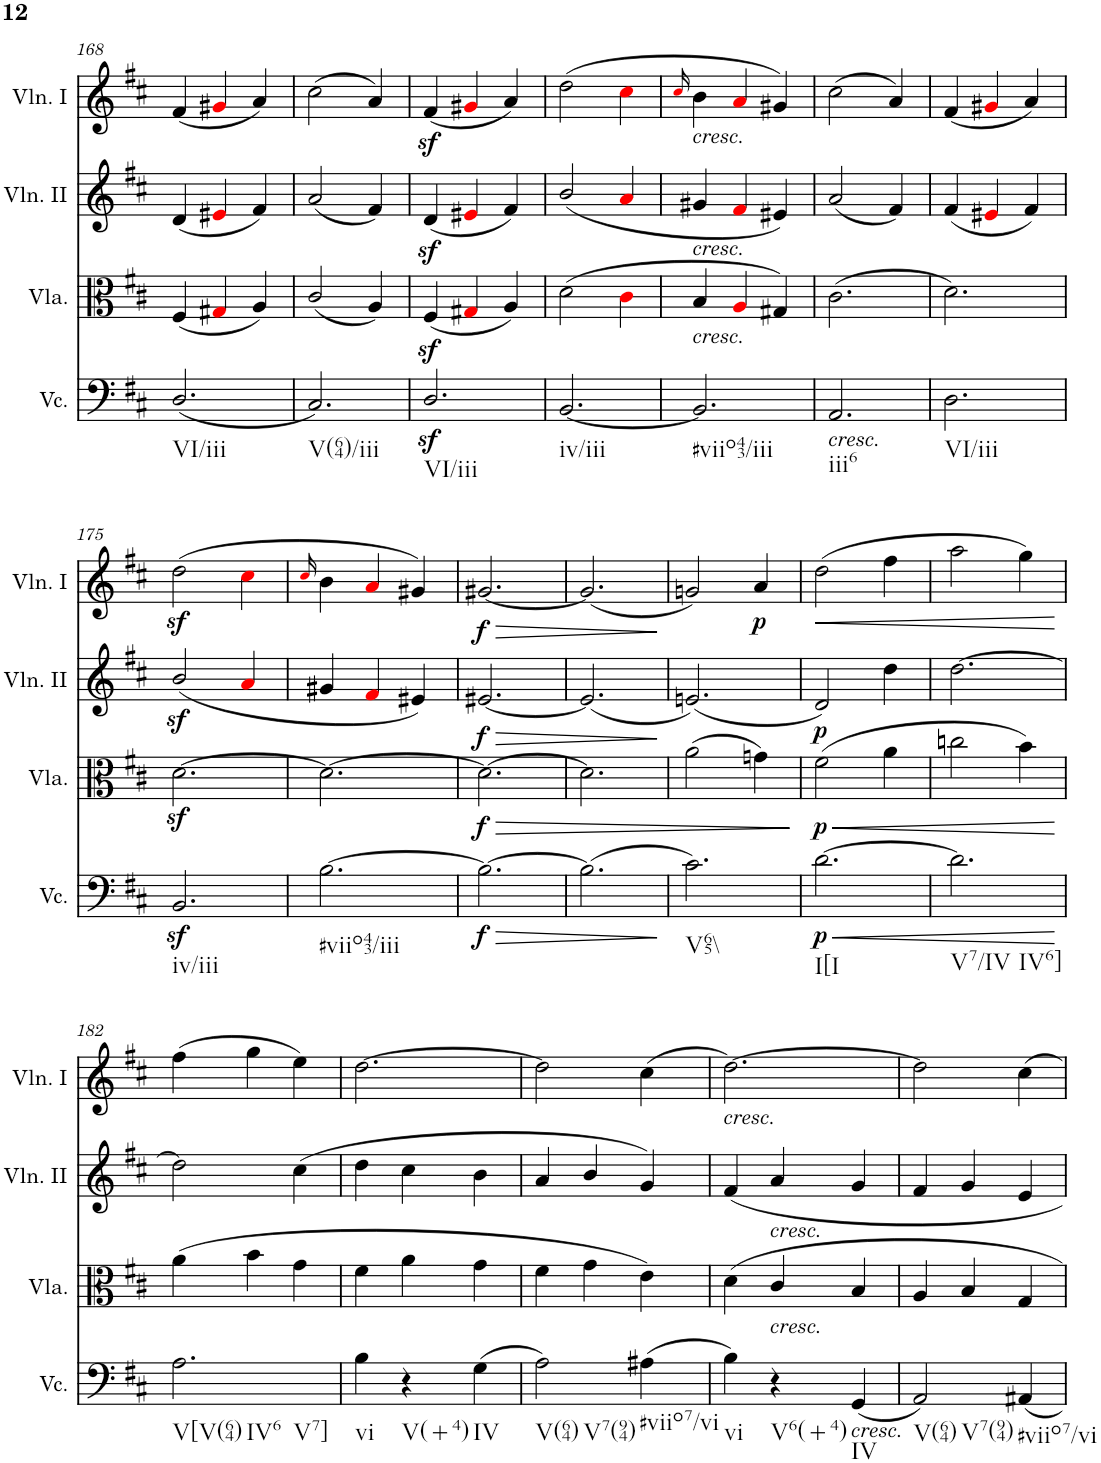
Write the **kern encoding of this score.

**kern	**dynam	**kern	**dynam	**kern	**dynam	**kern	**dynam
*part4	*part4	*part3	*part3	*part2	*part2	*part1	*part1
*staff4	*staff4	*staff3	*staff3	*staff2	*staff2	*staff1	*staff1
*I"Violoncello	*	*I"Viola	*	*I"Violino II	*	*I"Violino I	*
*I'Vc.	*	*I'Vla.	*	*I'Vln. II	*	*I'Vln. I	*
!!LO:PB:g=z
*clefF4	*	*clefC3	*	*clefG2	*	*clefG2	*
*k[f#c#]	*	*k[f#c#]	*	*k[f#c#]	*	*k[f#c#]	*
*M3/4	*	*M3/4	*	*M3/4	*	*M3/4	*
=168	=168	=168	=168	=168	=168	=168	=168
!LO:TX:b:t=VI/iii	!	!	!	!	!	!	!
(2.D/	.	(4F#/	.	(4d/	.	(4f#/	.
.	.	4G#Xi/	.	4e#Xi/	.	4g#Xi/	.
.	.	4A/)	.	4f#/)	.	4a/)	.
=169	=169	=169	=169	=169	=169	=169	=169
!LO:TX:b:t=V(64)/iii	!	!	!	!	!	!	!
2.C#/)	.	(2c#/	.	(2a/	.	(2cc#\	.
.	.	4A/)	.	4f#/)	.	4a/)	.
=170	=170	=170	=170	=170	=170	=170	=170
!LO:TX:b:t=VI/iii	!	!	!	!	!	!	!
2.Dz</	.	(4F#z</	.	(4dz</	.	(4f#z</	.
.	.	4G#Xi/	.	4e#Xi/	.	4g#Xi/	.
.	.	4A/)	.	4f#/)	.	4a/)	.
=171	=171	=171	=171	=171	=171	=171	=171
!LO:TX:b:t=iv/iii	!	!	!	!	!	!	!
[2.BB/	.	(2d\	.	(2b/	.	(2dd\	.
.	.	4c#i\	.	4ai/	.	4cc#i\	.
=172	=172	=172	=172	=172	=172	=172	=172
.	.	.	.	.	.	16qcc#i/	.
!	!	!	!	!	!	!LO:TX:b:i:t=cresc.	!
!	!	!	!	!LO:TX:b:i:t=cresc.	!	!	!
!	!	!LO:TX:b:i:t=cresc.	!	!	!	!	!
!LO:TX:b:t=#viio43/iii	!	!	!	!	!	!	!
2.BB/]	.	4B/	.	4g#X/	.	4b\	.
.	.	4Ai/	.	4f#i/	.	4ai/	.
.	.	4G#X/)	.	4e#X/)	.	4g#X/)	.
=173	=173	=173	=173	=173	=173	=173	=173
!LO:TX:b:i:t=cresc.	!	!	!	!	!	!	!
!LO:TX:b:t=iii6	!	!	!	!	!	!	!
2.AA/	.	(2.c#\	.	(2a/	.	(2cc#\	.
.	.	.	.	4f#/)	.	4a/)	.
=174	=174	=174	=174	=174	=174	=174	=174
!LO:TX:b:t=VI/iii	!	!	!	!	!	!	!
2.D\	.	2.d\)	.	(4f#/	.	(4f#/	.
.	.	.	.	4e#Xi/	.	4g#Xi/	.
.	.	.	.	4f#/)	.	4a/)	.
!!LO:LB:g=z
=175	=175	=175	=175	=175	=175	=175	=175
!LO:TX:b:t=iv/iii	!	!	!	!	!	!	!
2.BBz</	.	[2.dz<\	.	(2bz</	.	(2ddz<\	.
.	.	.	.	4ai/	.	4cc#i\	.
=176	=176	=176	=176	=176	=176	=176	=176
.	.	.	.	.	.	16qcc#i/	.
!LO:TX:b:t=#viio43/iii	!	!	!	!	!	!	!
[2.B\	.	2.d\_	.	4g#X/	.	4b\	.
.	.	.	.	4f#i/	.	4ai/	.
.	.	.	.	4e#X/)	.	4g#X/)	.
=177	=177	=177	=177	=177	=177	=177	=177
!	!LO:HP:b	!	!LO:HP:b	!	!LO:HP:b	!	!LO:HP:b
!	!LO:DY:n=1:b	!	!LO:DY:n=1:b	!	!LO:DY:n=1:b	!	!LO:DY:n=1:b
2.B\_	> f	2.d\_	> f	[2.e#X/	> f	[2.g#X/	> f
=178	=178	=178	=178	=178	=178	=178	=178
(2.B\]	.	2.d\]	.	(2.e#/]	.	(2.g#/]	.
.	]	.	.	.	]	.	]
=179	=179	=179	=179	=179	=179	=179	=179
!LO:TX:b:t=V65\\	!	!	!	!	!	!	!
2.c#\)	.	(2a\	.	(2.en/)	.	2gn/)	.
!	!	!	!	!	!	!	!LO:DY:b
.	.	4gn\)	.	.	.	4a/	p
.	.	.	]	.	.	.	.
=180	=180	=180	=180	=180	=180	=180	=180
!LO:TX:b:t=I[I	!	!	!	!	!	!	!
!	!LO:HP:b	!	!LO:HP:b	!	!	!	!LO:HP:b
!	!LO:DY:n=1:b	!	!LO:DY:n=1:b	!	!LO:DY:b	!	!
[2.d\	< p	(2f#\	< p	2d/)	p	(2dd\	<
.	.	4a\	.	4dd\	.	4ff#\	.
=181	=181	=181	=181	=181	=181	=181	=181
!LO:TX:b:t=V7/IV	!	!	!	!	!	!	!
!LO:TX:b:t=IV6]	!	!	!	!	!	!	!
2.d\]	.	2ccn\	.	[2.dd\	.	2aa\	.
.	.	4b\)	.	.	.	4gg\)	.
.	[	.	[	.	.	.	[
!!LO:LB:g=z
=182	=182	=182	=182	=182	=182	=182	=182
!LO:TX:b:t=V[V(64)	!	!	!	!	!	!	!
!LO:TX:b:t=IV6	!	!	!	!	!	!	!
!LO:TX:b:t=V7]	!	!	!	!	!	!	!
2.A\	.	(4a\	.	2dd\]	.	(4ff#\	.
.	.	4b\	.	.	.	4gg\	.
.	.	4g\	.	(4cc#\	.	4ee\)	.
=183	=183	=183	=183	=183	=183	=183	=183
!LO:TX:b:t=vi	!	!	!	!	!	!	!
4B\	.	4f#\	.	4dd\	.	[2.dd\	.
!LO:TX:b:t=V(+4)	!	!	!	!	!	!	!
4r	.	4a\	.	4cc#\	.	.	.
!LO:TX:b:t=IV	!	!	!	!	!	!	!
(4G\	.	4g\	.	4b\	.	.	.
=184	=184	=184	=184	=184	=184	=184	=184
!LO:TX:b:t=V(64)	!	!	!	!	!	!	!
!LO:TX:b:t=V7(94)	!	!	!	!	!	!	!
2A\)	.	4f#\	.	4a/	.	2dd\]	.
.	.	4g\	.	4b/	.	.	.
!LO:TX:b:t=#viio7/vi	!	!	!	!	!	!	!
(4A#X\	.	4e\)	.	4g/)	.	(4cc#\	.
=185	=185	=185	=185	=185	=185	=185	=185
!	!	!	!	!	!	!LO:TX:b:i:t=cresc.	!
!LO:TX:b:t=vi	!	!	!	!	!	!	!
4B\)	.	4d\	.	4f#/	.	[2.dd\)	.
!	!	!	!	!LO:TX:b:i:t=cresc.	!	!	!
!	!	!LO:TX:b:i:t=cresc.	!	!	!	!	!
!LO:TX:b:t=V6(+4)	!	!	!	!	!	!	!
4r	.	4c#/	.	4a/	.	.	.
!LO:TX:b:i:t=cresc.	!	!	!	!	!	!	!
!LO:TX:b:t=IV	!	!	!	!	!	!	!
(4GG/	.	4B/	.	4g/	.	.	.
=186	=186	=186	=186	=186	=186	=186	=186
!LO:TX:b:t=V(64)	!	!	!	!	!	!	!
!LO:TX:b:t=V7(94)	!	!	!	!	!	!	!
2AA/)	.	4A/	.	4f#/	.	2dd\]	.
.	.	4B/	.	4g/	.	.	.
!LO:TX:b:t=#viio7/vi	!	!	!	!	!	!	!
4AA#X/	.	4G/	.	4e/	.	4cc#\	.
=	=	=	=	=	=	=	=
*-	*-	*-	*-	*-	*-	*-	*-
